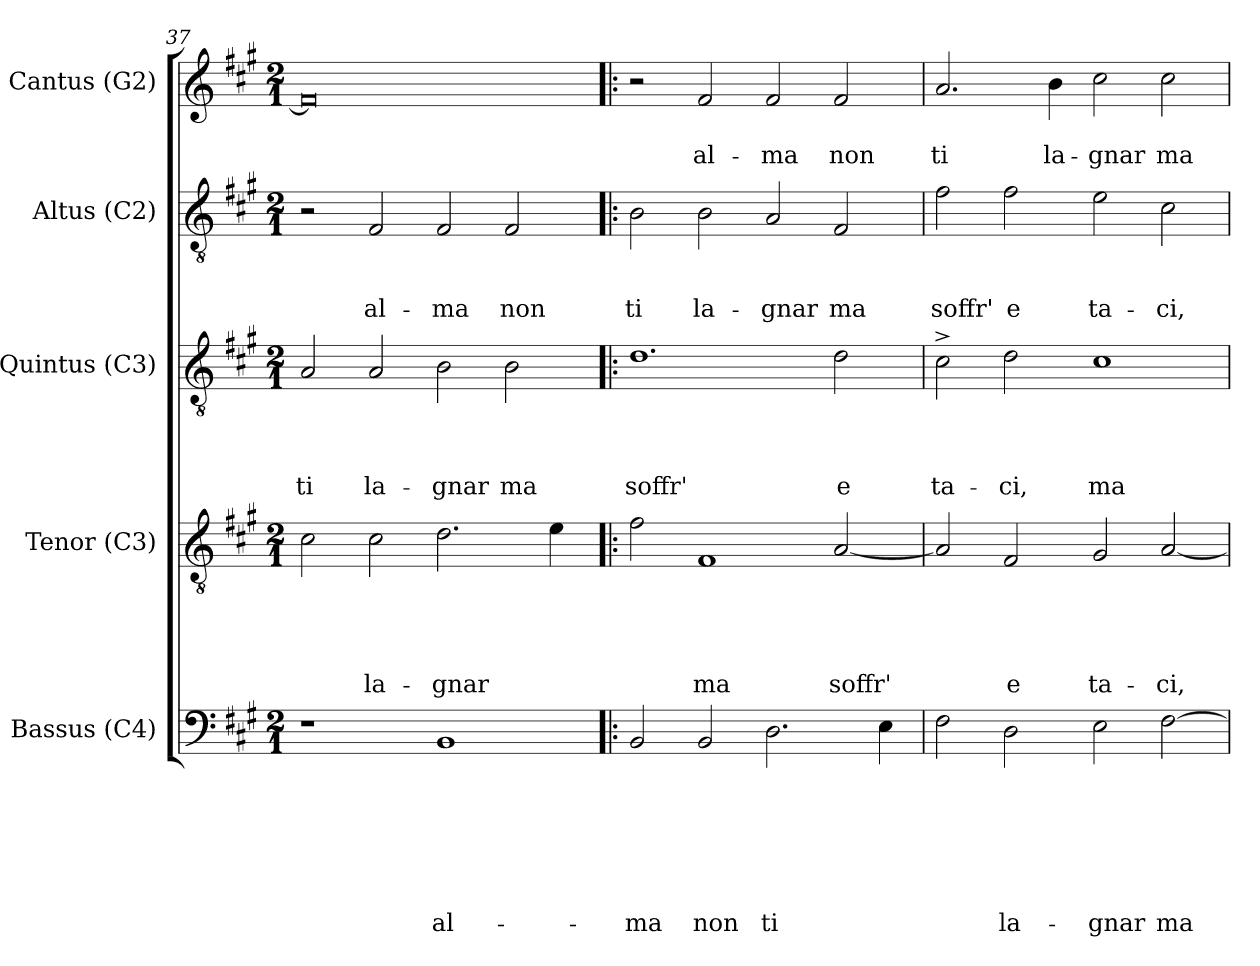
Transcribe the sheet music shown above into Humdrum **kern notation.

**kern	**text	**text	**text	**text	**text	**text	**text	**kern	**text	**text	**text	**text	**text	**kern	**text	**text	**text	**text	**kern	**text	**text	**text	**kern	**text	**text
*part5	*part5	*part5	*part5	*part5	*part5	*part5	*part5	*part4	*part4	*part4	*part4	*part4	*part4	*part3	*part3	*part3	*part3	*part3	*part2	*part2	*part2	*part2	*part1	*part1	*part1
*staff5	*staff5	*staff5	*staff5	*staff5	*staff5	*staff5	*staff5	*staff4	*staff4	*staff4	*staff4	*staff4	*staff4	*staff3	*staff3	*staff3	*staff3	*staff3	*staff2	*staff2	*staff2	*staff2	*staff1	*staff1	*staff1
*I"Bassus (C4)	*	*	*	*	*	*	*	*I"Tenor (C3)	*	*	*	*	*	*I"Quintus (C3)	*	*	*	*	*I"Altus (C2)	*	*	*	*I"Cantus (G2)	*	*
*I'B.	*	*	*	*	*	*	*	*I'T.	*	*	*	*	*	*I'Q.	*	*	*	*	*I'A.	*	*	*	*I'C.	*	*
!!LO:PB:g=z
*clefF4	*	*	*	*	*	*	*	*clefGv2	*	*	*	*	*	*clefGv2	*	*	*	*	*clefGv2	*	*	*	*clefG2	*	*
*k[f#c#g#]	*	*	*	*	*	*	*	*k[f#c#g#]	*	*	*	*	*	*k[f#c#g#]	*	*	*	*	*k[f#c#g#]	*	*	*	*k[f#c#g#]	*	*
*A:	*	*	*	*	*	*	*	*A:	*	*	*	*	*	*A:	*	*	*	*	*A:	*	*	*	*A:	*	*
*M2/1	*	*	*	*	*	*	*	*M2/1	*	*	*	*	*	*M2/1	*	*	*	*	*M2/1	*	*	*	*M2/1	*	*
=37	=37	=37	=37	=37	=37	=37	=37	=37	=37	=37	=37	=37	=37	=37	=37	=37	=37	=37	=37	=37	=37	=37	=37	=37	=37
!	!	!	!	!	!	!	!	!	!	!	!	!	!	!	!	!	!	!LO:LY:b	!	!	!	!	!	!	!
1r	.	.	.	.	.	.	.	2c#\	.	.	.	.	.	2A/	.	.	.	ti	2r	.	.	.	0f#]	.	.
!	!	!	!	!	!	!	!	!	!	!	!	!	!LO:LY:b	!	!	!	!	!LO:LY:b	!	!	!	!LO:LY:b	!	!	!
.	.	.	.	.	.	.	.	2c#\	.	.	.	.	la-	2A/	.	.	.	la-	2F#/	.	.	al-	.	.	.
!	!	!	!	!	!	!	!LO:LY:b	!	!	!	!	!	!LO:LY:b	!	!	!	!	!LO:LY:b	!	!	!	!LO:LY:b	!	!	!
1BB	.	.	.	.	.	.	al-	2.d\	.	.	.	.	-gnar	2B\	.	.	.	-gnar	2F#/	.	.	-ma	.	.	.
!	!	!	!	!	!	!	!	!	!	!	!	!	!	!	!	!	!	!LO:LY:b	!	!	!	!LO:LY:b	!	!	!
.	.	.	.	.	.	.	.	.	.	.	.	.	.	2B\	.	.	.	ma	2F#/	.	.	non	.	.	.
.	.	.	.	.	.	.	.	4e\	.	.	.	.	.	.	.	.	.	.	.	.	.	.	.	.	.
=38!|:	=38!|:	=38!|:	=38!|:	=38!|:	=38!|:	=38!|:	=38!|:	=38!|:	=38!|:	=38!|:	=38!|:	=38!|:	=38!|:	=38!|:	=38!|:	=38!|:	=38!|:	=38!|:	=38!|:	=38!|:	=38!|:	=38!|:	=38!|:	=38!|:	=38!|:
!	!	!	!	!	!	!	!LO:LY:b	!	!	!	!	!	!	!	!	!	!	!LO:LY:b	!	!	!	!LO:LY:b	!	!	!
2BB/	.	.	.	.	.	.	-ma	2f#\	.	.	.	.	.	1.d	.	.	.	soffr'	2B\	.	.	ti	2r	.	.
!	!	!	!	!	!	!	!LO:LY:b	!	!	!	!	!	!LO:LY:b	!	!	!	!	!	!	!	!	!LO:LY:b	!	!	!LO:LY:b
2BB/	.	.	.	.	.	.	non	1F#	.	.	.	.	ma	.	.	.	.	.	2B\	.	.	la-	2f#/	.	al-
!	!	!	!	!	!	!	!LO:LY:b	!	!	!	!	!	!	!	!	!	!	!	!	!	!	!LO:LY:b	!	!	!LO:LY:b
2.D\	.	.	.	.	.	.	ti	.	.	.	.	.	.	.	.	.	.	.	2A/	.	.	-gnar	2f#/	.	-ma
!	!	!	!	!	!	!	!	!	!	!	!	!	!LO:LY:b	!	!	!	!	!LO:LY:b	!	!	!	!LO:LY:b	!	!	!LO:LY:b
.	.	.	.	.	.	.	.	[<2A/	.	.	.	.	soffr'	2d\	.	.	.	e	2F#/	.	.	ma	2f#/	.	non
4E\	.	.	.	.	.	.	.	.	.	.	.	.	.	.	.	.	.	.	.	.	.	.	.	.	.
=39	=39	=39	=39	=39	=39	=39	=39	=39	=39	=39	=39	=39	=39	=39	=39	=39	=39	=39	=39	=39	=39	=39	=39	=39	=39
!	!	!	!	!	!	!	!	!	!	!	!	!	!	!	!	!	!	!LO:LY:b	!	!	!	!LO:LY:b	!	!	!LO:LY:b
2F#\	.	.	.	.	.	.	.	2A/]	.	.	.	.	.	2c#^>\	.	.	.	ta-	2f#\	.	.	soffr'	2.a/	.	ti
!	!	!	!	!	!	!	!LO:LY:b	!	!	!	!	!	!LO:LY:b	!	!	!	!	!LO:LY:b	!	!	!	!LO:LY:b	!	!	!
2D\	.	.	.	.	.	.	la-	2F#/	.	.	.	.	e	2d\	.	.	.	-ci,	2f#\	.	.	e	.	.	.
!	!	!	!	!	!	!	!	!	!	!	!	!	!	!	!	!	!	!	!	!	!	!	!	!	!LO:LY:b
.	.	.	.	.	.	.	.	.	.	.	.	.	.	.	.	.	.	.	.	.	.	.	4b\	.	la-
!	!	!	!	!	!	!	!LO:LY:b	!	!	!	!	!	!LO:LY:b	!	!	!	!	!LO:LY:b	!	!	!	!LO:LY:b	!	!	!LO:LY:b
2E\	.	.	.	.	.	.	-gnar	2G#/	.	.	.	.	ta-	1c#	.	.	.	ma	2e\	.	.	ta-	2cc#\	.	-gnar
!	!	!	!	!	!	!	!LO:LY:b	!	!	!	!	!	!LO:LY:b	!	!	!	!	!	!	!	!	!LO:LY:b	!	!	!LO:LY:b
[>2F#\	.	.	.	.	.	.	ma	[<2A/	.	.	.	.	-ci,	.	.	.	.	.	2c#\	.	.	-ci,	2cc#\	.	ma
=	=	=	=	=	=	=	=	=	=	=	=	=	=	=	=	=	=	=	=	=	=	=	=	=	=
*-	*-	*-	*-	*-	*-	*-	*-	*-	*-	*-	*-	*-	*-	*-	*-	*-	*-	*-	*-	*-	*-	*-	*-	*-	*-
